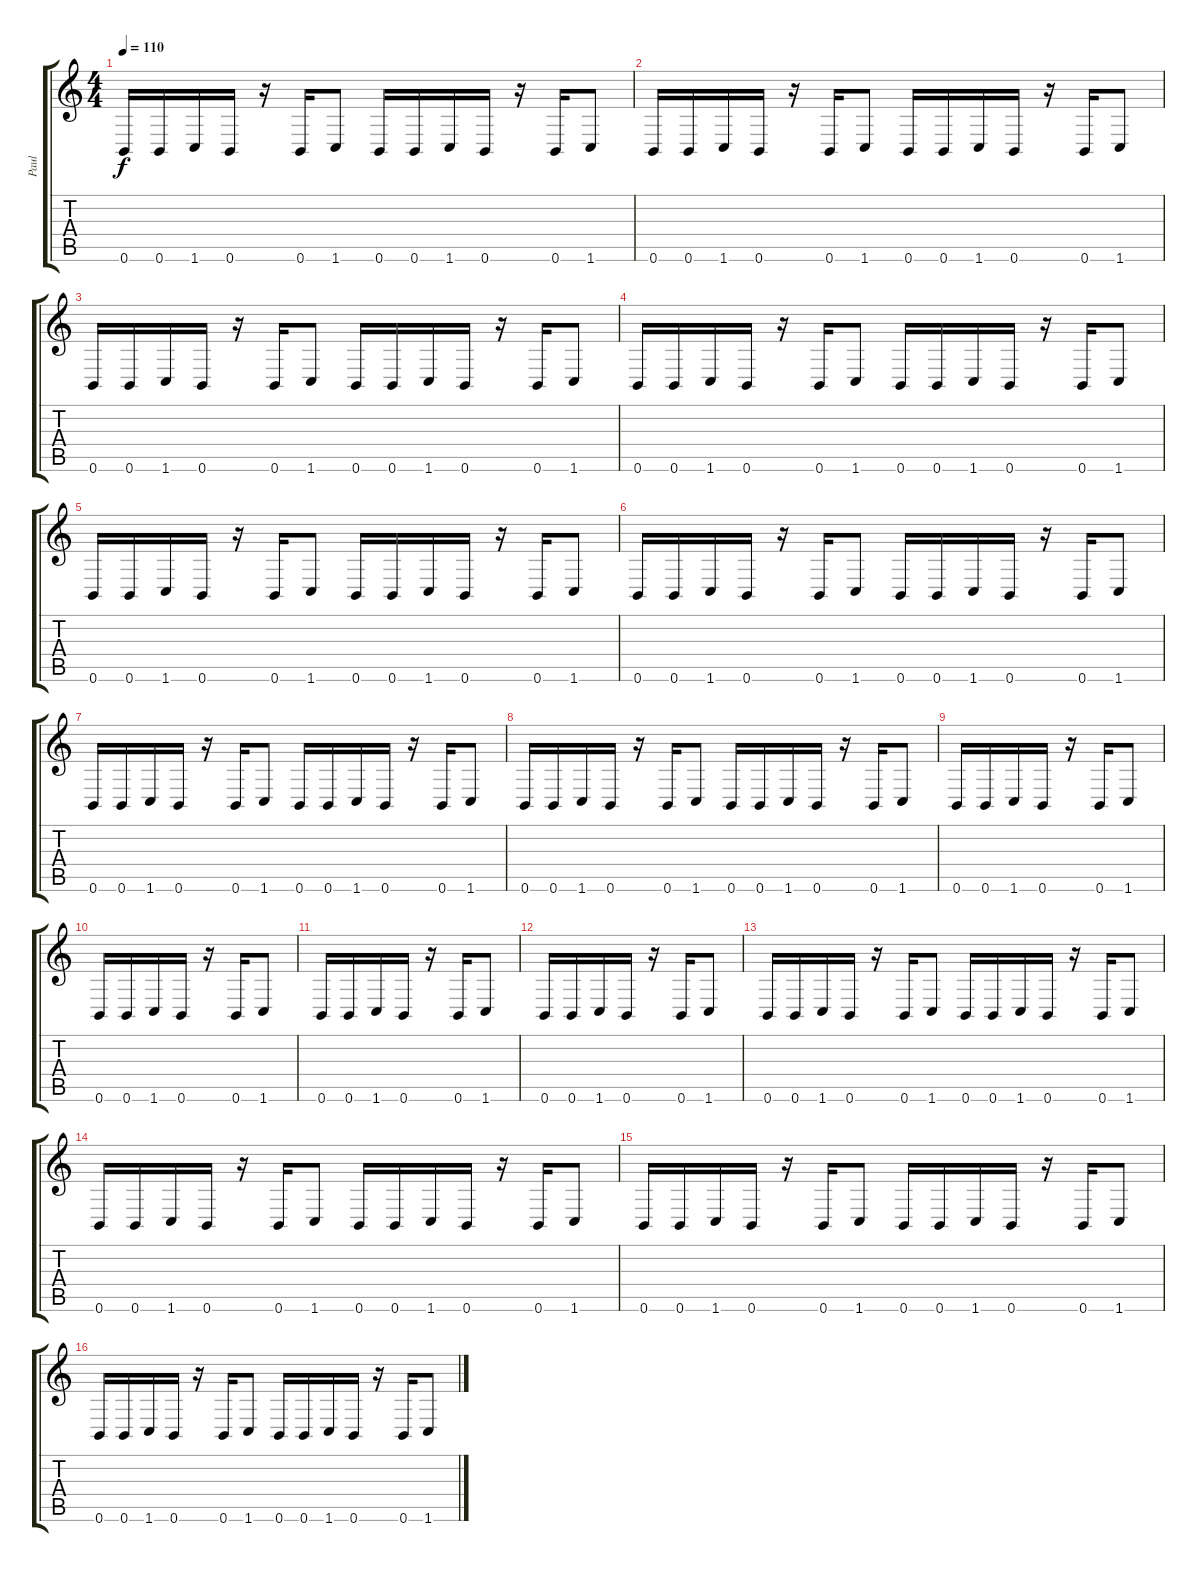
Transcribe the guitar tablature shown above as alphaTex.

\track ("Paul" "Paul") {instrument electricbasspick}
\staff {score tabs}
\tuning (Db4 Ab3 E3 B2 Gb2 B1) {hide}
\ts (4 4)
\tempo 110
\clef g2
\ks c
0.6.16{dy f} 0.6.16 1.6.16 0.6.16 r.16 0.6.16 1.6.8 0.6.16 0.6.16 1.6.16 0.6.16 r.16 0.6.16 1.6.8 |
0.6.16 0.6.16 1.6.16 0.6.16 r.16 0.6.16 1.6.8 0.6.16 0.6.16 1.6.16 0.6.16 r.16 0.6.16 1.6.8 |
0.6.16 0.6.16 1.6.16 0.6.16 r.16 0.6.16 1.6.8 0.6.16 0.6.16 1.6.16 0.6.16 r.16 0.6.16 1.6.8 |
0.6.16 0.6.16 1.6.16 0.6.16 r.16 0.6.16 1.6.8 0.6.16 0.6.16 1.6.16 0.6.16 r.16 0.6.16 1.6.8 |
0.6.16 0.6.16 1.6.16 0.6.16 r.16 0.6.16 1.6.8 0.6.16 0.6.16 1.6.16 0.6.16 r.16 0.6.16 1.6.8 |
0.6.16 0.6.16 1.6.16 0.6.16 r.16 0.6.16 1.6.8 0.6.16 0.6.16 1.6.16 0.6.16 r.16 0.6.16 1.6.8 |
0.6.16 0.6.16 1.6.16 0.6.16 r.16 0.6.16 1.6.8 0.6.16 0.6.16 1.6.16 0.6.16 r.16 0.6.16 1.6.8 |
0.6.16 0.6.16 1.6.16 0.6.16 r.16 0.6.16 1.6.8 0.6.16 0.6.16 1.6.16 0.6.16 r.16 0.6.16 1.6.8 |
0.6.16 0.6.16 1.6.16 0.6.16 r.16 0.6.16 1.6.8 |
0.6.16 0.6.16 1.6.16 0.6.16 r.16 0.6.16 1.6.8 |
0.6.16 0.6.16 1.6.16 0.6.16 r.16 0.6.16 1.6.8 |
0.6.16 0.6.16 1.6.16 0.6.16 r.16 0.6.16 1.6.8 |
0.6.16 0.6.16 1.6.16 0.6.16 r.16 0.6.16 1.6.8 0.6.16 0.6.16 1.6.16 0.6.16 r.16 0.6.16 1.6.8 |
0.6.16 0.6.16 1.6.16 0.6.16 r.16 0.6.16 1.6.8 0.6.16 0.6.16 1.6.16 0.6.16 r.16 0.6.16 1.6.8 |
0.6.16 0.6.16 1.6.16 0.6.16 r.16 0.6.16 1.6.8 0.6.16 0.6.16 1.6.16 0.6.16 r.16 0.6.16 1.6.8 |
0.6.16 0.6.16 1.6.16 0.6.16 r.16 0.6.16 1.6.8 0.6.16 0.6.16 1.6.16 0.6.16 r.16 0.6.16 1.6.8
